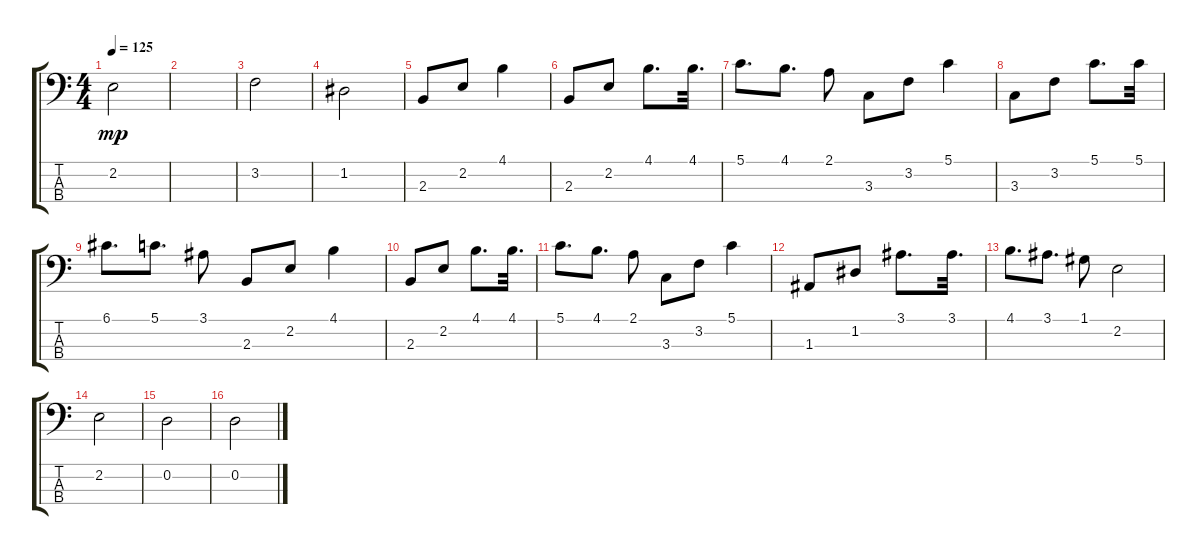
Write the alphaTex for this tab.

\track "" {instrument electricbasspick}
\staff {score tabs}
\tuning (G2 D2 A1 E1) {hide}
\ts (4 4)
\tempo 125
\clef f4
\ks c
2.2.2{dy mp} |
|
3.2.2 |
1.2.2 |
2.3.8 2.2.8 4.1.4 |
2.3.8 2.2.8 4.1.8{d} 4.1.32{d} |
5.1.8{d} 4.1.8{d} 2.1.8 3.3.8 3.2.8 5.1.4 |
3.3.8 3.2.8 5.1.8{d} 5.1.32 |
6.1.8{d} 5.1.8{d} 3.1.8 2.3.8 2.2.8 4.1.4 |
2.3.8 2.2.8 4.1.8{d} 4.1.32{d} |
5.1.8{d} 4.1.8{d} 2.1.8 3.3.8 3.2.8 5.1.4 |
1.3.8 1.2.8 3.1.8{d} 3.1.32{d} |
4.1.8{d} 3.1.8{d} 1.1.8 2.2.2 |
2.2.2 |
0.2.2 |
0.2.2
